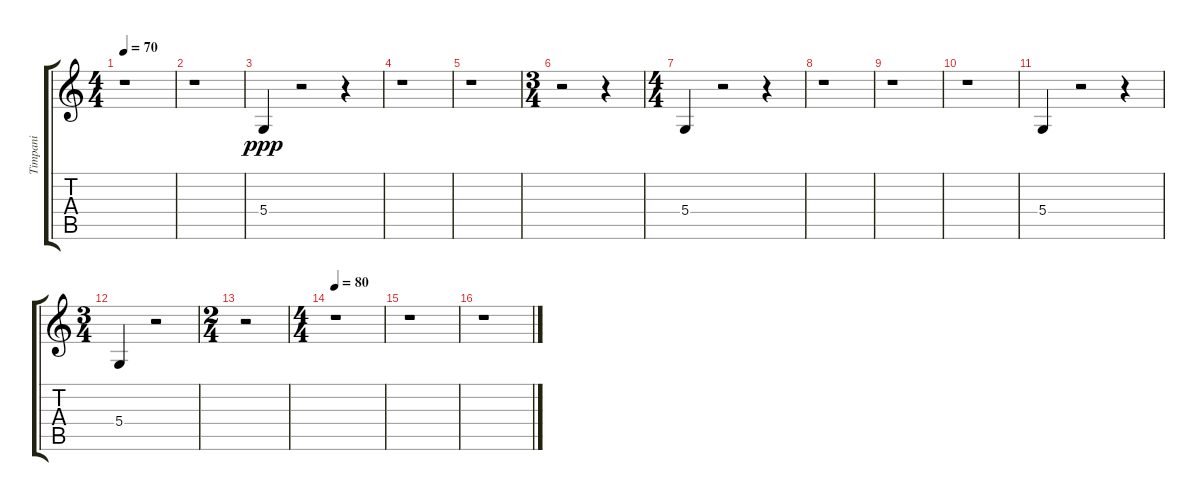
\track ("Timpani             " "Timpani   ") {instrument timpani}
\staff {score tabs}
\tuning (E4 B3 G3 D3 A2 E2) {hide}
\ts (4 4)
\tempo 70
\tempo 100
\tempo 70
\clef g2
\ks c
r.1{dy ppp instrument timpani} |
r.1 |
5.4.4 r.2 r.4 |
r.1 |
r.1 |
\ts (3 4)
r.2 r.4 |
\ts (4 4)
5.4.4 r.2 r.4 |
r.1 |
r.1 |
r.1 |
5.4.4 r.2 r.4 |
\ts (3 4)
5.4.4 r.2 |
\ts (2 4)
r.2 |
\ts (4 4)
\tempo 80
r.1 |
r.1 |
r.1
